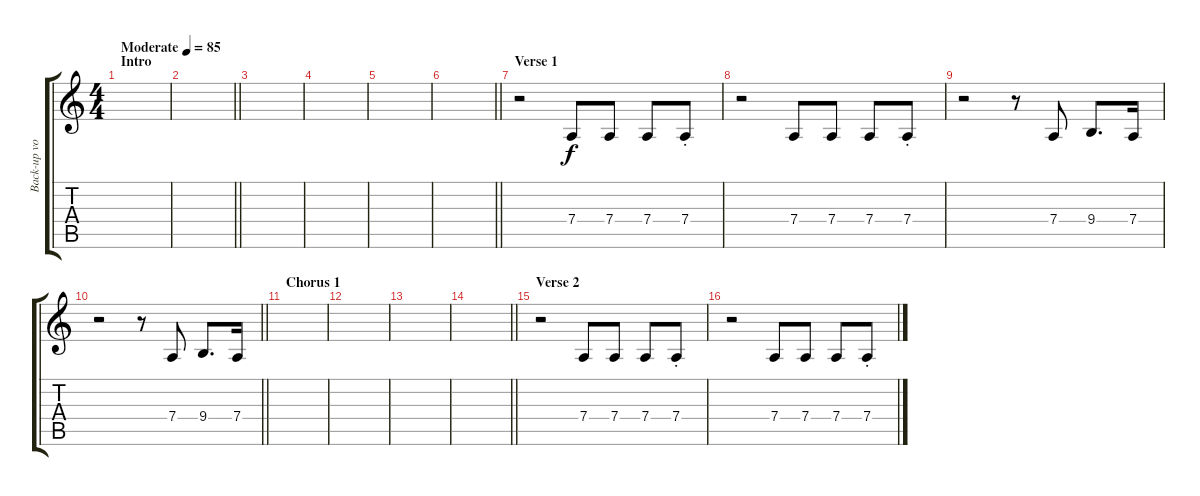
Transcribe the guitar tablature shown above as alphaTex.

\track ("Back-up vocals" "Back-up vo") {instrument baritonesax}
\staff {score tabs}
\tuning (E4 B3 G3 D3 A2 E2) {hide}
\ts (4 4)
\section ("" "Intro")
\tempo (85 "Moderate")
\clef g2
\ks c
|
\barLineRight lightlight
|
|
|
|
\barLineRight lightlight
|
\section ("" "Verse 1")
r.2 7.4.8 7.4.8 7.4.8 7.4{st}.8 |
r.2 7.4.8 7.4.8 7.4.8 7.4{st}.8 |
r.2 r.8 7.4.8 9.4.8{d} 7.4.16 |
\barLineRight lightlight
r.2 r.8 7.4.8 9.4.8{d} 7.4.16 |
\section ("" "Chorus 1")
|
|
|
\barLineRight lightlight
|
\section ("" "Verse 2")
r.2 7.4.8 7.4.8 7.4.8 7.4{st}.8 |
r.2 7.4.8 7.4.8 7.4.8 7.4{st}.8
